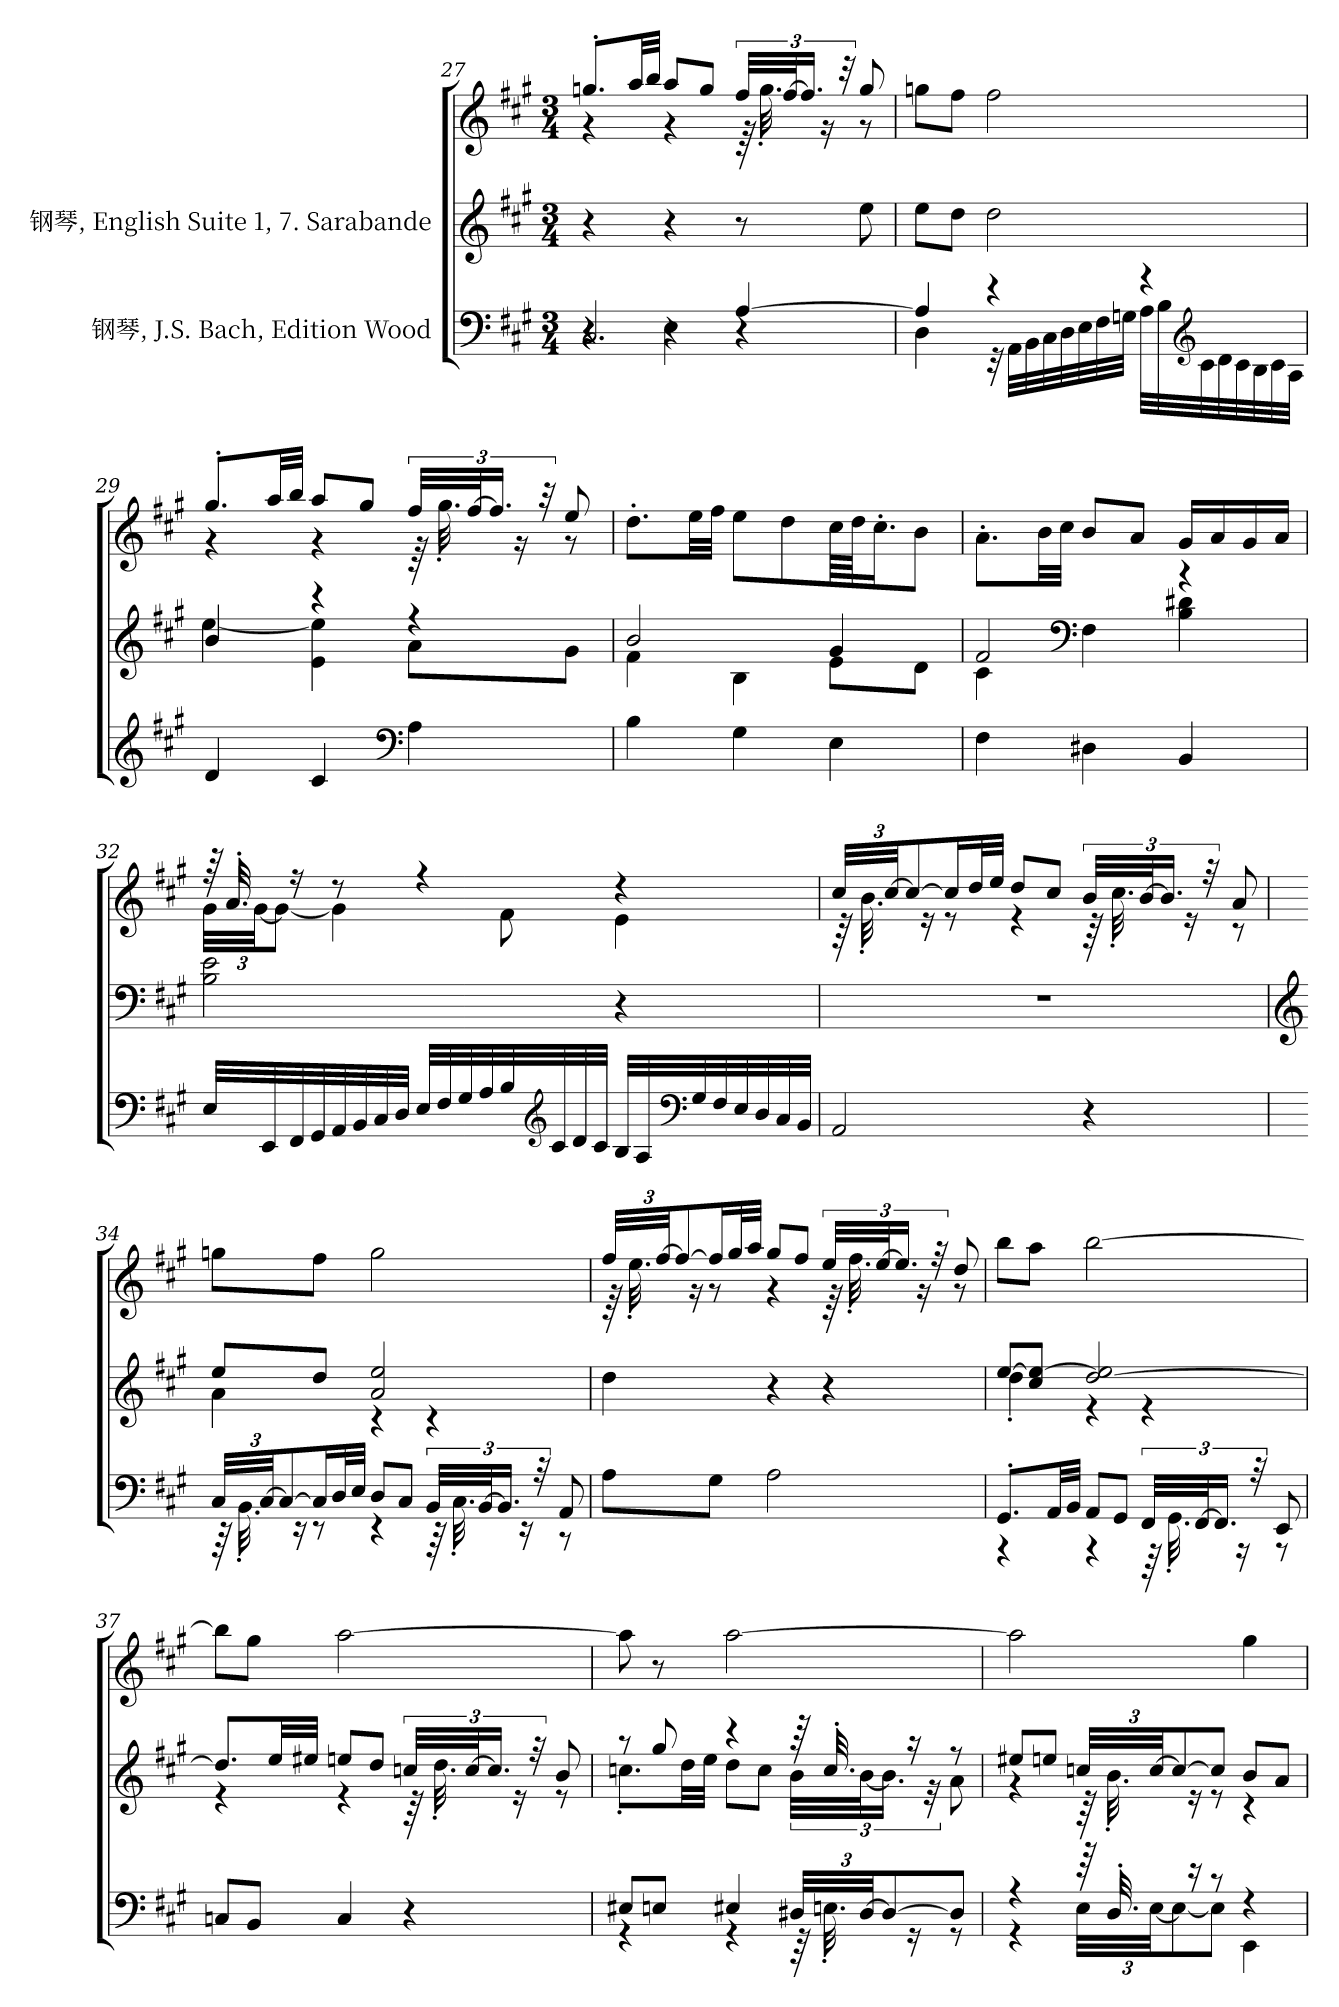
**kern	**kern	**kern
*part2	*part1	*part1
*staff3	*staff2	*staff1
*I"钢琴, J.S. Bach, Edition Wood	*I"钢琴, English Suite 1, 7. Sarabande	*
*clefF4	*clefG2	*clefG2
*k[f#c#g#]	*k[f#c#g#]	*k[f#c#g#]
*M3/4	*M3/4	*M3/4
=27	=27	=27
*^	*	*^
*	*^	*	*	*
4r	4r	2.C#/	4r	8.ggn'/L	4r
.	.	.	.	32aa/LL	.
.	.	.	.	32bb/JJJ	.
4r	4E\	.	4r	8aa/L	4r
.	.	.	.	8gg/J	.
[4A/	4r	.	8r	48ff#/LLL	64r
.	.	.	.	.	32.gg'\
.	.	.	.	[48ff#/J	.
.	.	.	.	24.ff#/JJ]	.
.	.	.	.	.	16r
.	.	.	.	48r	.
.	.	.	8ee\	8gg/	8r
*	*v	*v	*	*v	*v
!!LO:LB:g=z
=28	=28	=28	=28
4A/]	4D\	8ee\L	8ggn\L
.	.	8dd\J	8ff#\J
4r	32r	2dd\	2ff#\
.	32AA\LLL	.	.
.	32BB\	.	.
.	32C#\	.	.
.	32D\	.	.
.	32E\	.	.
.	32F#\	.	.
.	32Gn\JJJ	.	.
4r	32A\LLL	.	.
.	32B\	.	.
*clefG2	*	*	*
.	32c#\	.	.
.	32d\	.	.
.	32c#\	.	.
.	32B\	.	.
.	32c#\	.	.
.	32A\JJJ	.	.
*v	*v	*	*
=29	=29	=29
*	*^	*^
4d/	4b/	[4ee\	8.gg#'/L	4r
.	.	.	32aa/LL	.
.	.	.	32bb/JJJ	.
4c#/	4r	4e\ 4ee\]	8aa/L	4r
.	.	.	8gg#/J	.
*clefF4	*	*	*	*
4A\	4r	8a\L	48ff#/LLL	64r
.	.	.	.	32.gg#'\
.	.	.	[48ff#/J	.
.	.	.	24.ff#/JJ]	.
.	.	.	.	16r
.	.	.	48r	.
.	.	8g#\J	8ee/	8r
*	*	*	*v	*v
!!LO:LB:g=z
=30	=30	=30	=30
4B\	2b/	4f#\	8.dd'\L
.	.	.	32ee\LL
.	.	.	32ff#\JJJ
4G#\	.	4B\	8ee\L
.	.	.	8dd\
4E\	4g#/	8e\L	64cc#\LLL
.	.	.	64dd\JJ
.	.	.	16.cc#'\J
.	.	8d\J	8b\J
=31	=31	=31	=31
4F#\	2f#/	4c#\	8.a'\L
.	.	.	32b\LL
.	.	.	32cc#\JJJ
*	*clefF4	*	*
4D#X\	.	4F#\	8b/L
.	.	.	8a/J
4BB/	4r	4B\ 4d#X\	16g#/LL
.	.	.	16a/
.	.	.	16g#/
.	.	.	16a/JJ
*	*v	*v	*
!!LO:PB:g=z
=32	=32	=32
*	*	*^
*	*	*	*Xbrackettup
32E/LLL	2B\ 2e\	64r	48g#\LLL
.	.	32.a'/	.
.	.	.	[48g#\JJ
32EE/	.	.	.
.	.	.	12g#\J_
32FF#/	.	16r	.
32GG#/	.	.	.
32AA/	.	8r	4g#\]
32BB/	.	.	.
32C#/	.	.	.
32D/JJJ	.	.	.
32E/LLL	.	4r	.
32F#/	.	.	.
32G#/	.	.	.
32A/	.	.	.
32B/	.	.	8f#\
*clefG2	*	*	*
32c#/	.	.	.
32d/	.	.	.
32c#/JJJ	.	.	.
32B/LLL	4r	4r	4e\
32A/	.	.	.
*clefF4	*	*	*
32G#/	.	.	.
32F#/	.	.	.
32E/	.	.	.
32D/	.	.	.
32C#/	.	.	.
32BB/JJJ	.	.	.
!!LO:LB:g=z	!!
=33	=33	=33	=33
2AA/	2.r	48cc#/LLL	64r
.	.	.	32.b'\
.	.	[48cc#/JJ	.
.	.	12cc#/_	.
.	.	.	16r
.	.	16cc#/L]	8r
.	.	32dd/L	.
.	.	32ee/JJJ	.
.	.	8dd/L	4r
.	.	8cc#/J	.
*	*	*brackettup	*
4r	.	48b/LLL	64r
.	.	.	32.cc#'\
.	.	[48b/J	.
.	.	24.b/JJ]	.
.	.	.	16r
.	.	48r	.
.	.	8a/	8r
*	*	*v	*v
=34	=34	=34
*	*clefG2	*
*Xbrackettup	*	*
*^	*^	*
48C#/LLL	64r	8ee/L	4a\	8ggn\L
.	32.BB'\	.	.	.
[48C#/JJ	.	.	.	.
12C#/_	.	.	.	.
.	16r	.	.	.
16C#/L]	8r	8dd/J	.	8ff#\J
32D/L	.	.	.	.
32E/JJJ	.	.	.	.
8D/L	4r	2a/ 2ee/	4r	2gg\
8C#/J	.	.	.	.
*brackettup	*	*	*	*
48BB/LLL	64r	.	4r	.
.	32.C#'\	.	.	.
[48BB/J	.	.	.	.
24.BB/JJ]	.	.	.	.
.	16r	.	.	.
48r	.	.	.	.
8AA/	8r	.	.	.
*v	*v	*	*	*
*	*v	*v	*
!!LO:LB:g=z
=35	=35	=35
*	*	*Xbrackettup
*	*	*^
8A\L	4dd\	48ff#/LLL	64r
.	.	.	32.ee'\
.	.	[48ff#/JJ	.
.	.	12ff#/_	.
.	.	.	16r
8G#\J	.	16ff#/L]	8r
.	.	32gg#/L	.
.	.	32aa/JJJ	.
2A\	4r	8gg#/L	4r
.	.	8ff#/J	.
*	*	*brackettup	*
.	4r	48ee/LLL	64r
.	.	.	32.ff#'\
.	.	[48ee/J	.
.	.	24.ee/JJ]	.
.	.	.	16r
.	.	48r	.
.	.	8dd/	8r
*	*	*v	*v
=36	=36	=36
*^	*^	*
8.GG#'/L	4r	[8ee/L	4dd'\	8bb\L
.	.	8cc#/ 8ee/_J	.	8aa\J
32AA/LL	.	.	.	.
32BB/JJJ	.	.	.	.
8AA/L	4r	[2dd/ 2ee/]	4r	[2bb\
8GG#/J	.	.	.	.
48FF#/LLL	64r	.	4r	.
.	32.GG#'\	.	.	.
[48FF#/J	.	.	.	.
24.FF#/JJ]	.	.	.	.
.	16r	.	.	.
48r	.	.	.	.
8EE/	8r	.	.	.
*v	*v	*	*	*
!!LO:LB:g=z
=37	=37	=37	=37
8Cn/L	8.dd/L]	4r	8bb\L]
8BB/J	.	.	8gg#\J
.	32ee/LL	.	.
.	32ee#X/JJJ	.	.
4C/	8een/L	4r	[2aa\
.	8dd/J	.	.
4r	48ccn/LLL	64r	.
.	.	32.dd'\	.
.	[48cc/J	.	.
.	24.cc/JJ]	.	.
.	.	16r	.
.	48r	.	.
.	8b/	8r	.
=38	=38	=38	=38
*^	*	*	*
8E#X/L	4r	8r	8.ccn'\L	8aa\]
8En/J	.	8gg#/	.	8r
.	.	.	32dd\LL	.
.	.	.	32ee\JJJ	.
4E#X/	4r	4r	8dd\L	[2aa\
.	.	.	8cc\J	.
*Xbrackettup	*	*	*	*
48D#X/LLL	64r	64r	48b\LLL	.
.	32.En'\	32.cc'/	.	.
[48D#/JJ	.	.	[48b\J	.
12D#/_	.	.	24.b\JJ]	.
.	16r	16r	.	.
.	.	.	48r	.
8D#/J]	8r	8r	8a\	.
!!LO:PB:g=z
=39	=39	=39	=39	=39
4r	4r	8ee#X/L	4r	2aa\]
.	.	8een/J	.	.
*	*	*Xbrackettup	*	*
64r	48E\LLL	48ccn/LLL	64r	.
32.D'/	.	.	32.b'\	.
.	[48E\JJ	[48cc/JJ	.	.
.	12E\_	12cc/_	.	.
16r	.	.	16r	.
8r	8E\J]	8cc/J]	8r	.
4r	4EE\	8b/L	4r	4gg#\
.	.	8a/J	.	.
*v	*v	*	*	*
*	*v	*v	*
=	=	=
*-	*-	*-
